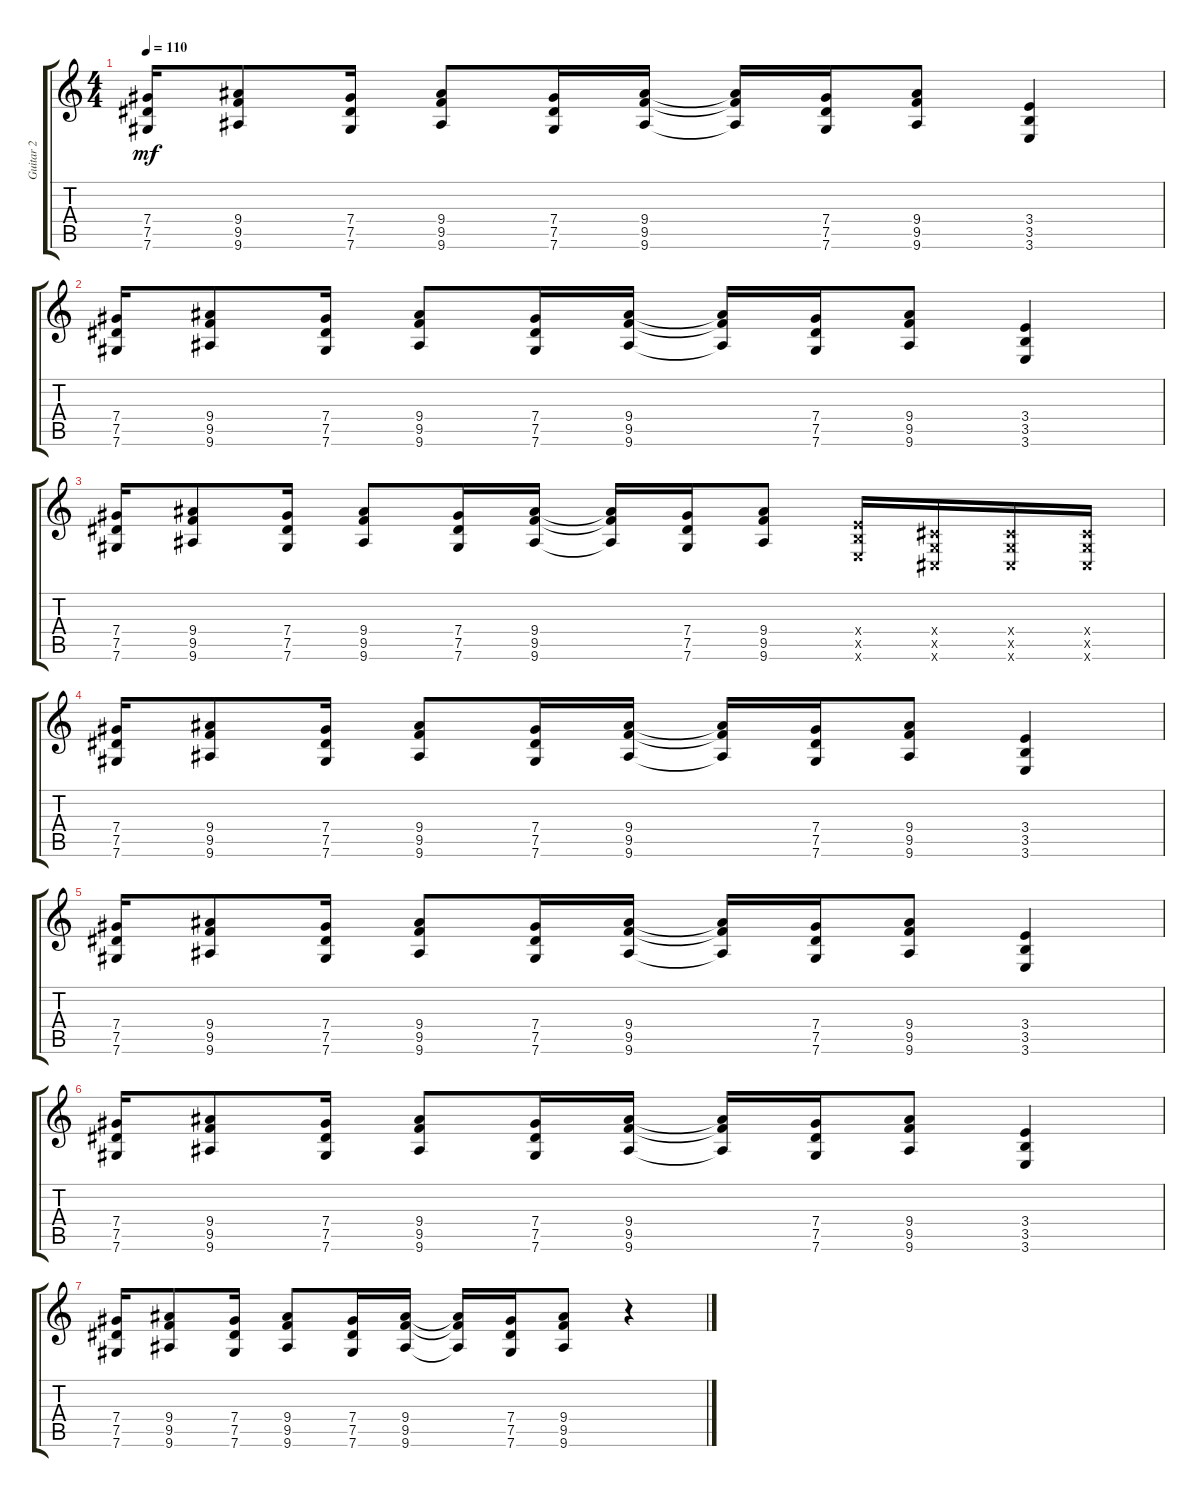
\track ("Guitar 2" "Guitar 2") {instrument distortionguitar}
\staff {score tabs}
\tuning (Eb4 Bb3 Gb3 Db3 Ab2 Db2) {hide}
\ts (4 4)
\tempo 110
\clef g2
\ks c
(7.4 7.5 7.6).16{dy mf} (9.4 9.5 9.6).8 (7.4 7.5 7.6).16 (9.4 9.5 9.6).8 (7.4 7.5 7.6).16 (9.4 9.5 9.6).16 (9.4{t} 9.5{t} 9.6{t}).16 (7.4 7.5 7.6).16 (9.4 9.5 9.6).8 (3.4 3.5 3.6).4 |
(7.4 7.5 7.6).16 (9.4 9.5 9.6).8 (7.4 7.5 7.6).16 (9.4 9.5 9.6).8 (7.4 7.5 7.6).16 (9.4 9.5 9.6).16 (9.4{t} 9.5{t} 9.6{t}).16 (7.4 7.5 7.6).16 (9.4 9.5 9.6).8 (3.4 3.5 3.6).4 |
(7.4 7.5 7.6).16 (9.4 9.5 9.6).8 (7.4 7.5 7.6).16 (9.4 9.5 9.6).8 (7.4 7.5 7.6).16 (9.4 9.5 9.6).16 (9.4{t} 9.5{t} 9.6{t}).16 (7.4 7.5 7.6).16 (9.4 9.5 9.6).8 (3.4{x} 3.5{x} 3.6{x}).16 (0.4{x} 0.5{x} 0.6{x}).16 (0.4{x} 0.5{x} 0.6{x}).16 (0.4{x} 0.5{x} 0.6{x}).16 |
(7.4 7.5 7.6).16 (9.4 9.5 9.6).8 (7.4 7.5 7.6).16 (9.4 9.5 9.6).8 (7.4 7.5 7.6).16 (9.4 9.5 9.6).16 (9.4{t} 9.5{t} 9.6{t}).16 (7.4 7.5 7.6).16 (9.4 9.5 9.6).8 (3.4 3.5 3.6).4 |
(7.4 7.5 7.6).16 (9.4 9.5 9.6).8 (7.4 7.5 7.6).16 (9.4 9.5 9.6).8 (7.4 7.5 7.6).16 (9.4 9.5 9.6).16 (9.4{t} 9.5{t} 9.6{t}).16 (7.4 7.5 7.6).16 (9.4 9.5 9.6).8 (3.4 3.5 3.6).4 |
(7.4 7.5 7.6).16 (9.4 9.5 9.6).8 (7.4 7.5 7.6).16 (9.4 9.5 9.6).8 (7.4 7.5 7.6).16 (9.4 9.5 9.6).16 (9.4{t} 9.5{t} 9.6{t}).16 (7.4 7.5 7.6).16 (9.4 9.5 9.6).8 (3.4 3.5 3.6).4 |
(7.4 7.5 7.6).16 (9.4 9.5 9.6).8 (7.4 7.5 7.6).16 (9.4 9.5 9.6).8 (7.4 7.5 7.6).16 (9.4 9.5 9.6).16 (9.4{t} 9.5{t} 9.6{t}).16 (7.4 7.5 7.6).16 (9.4 9.5 9.6).8 r.4
